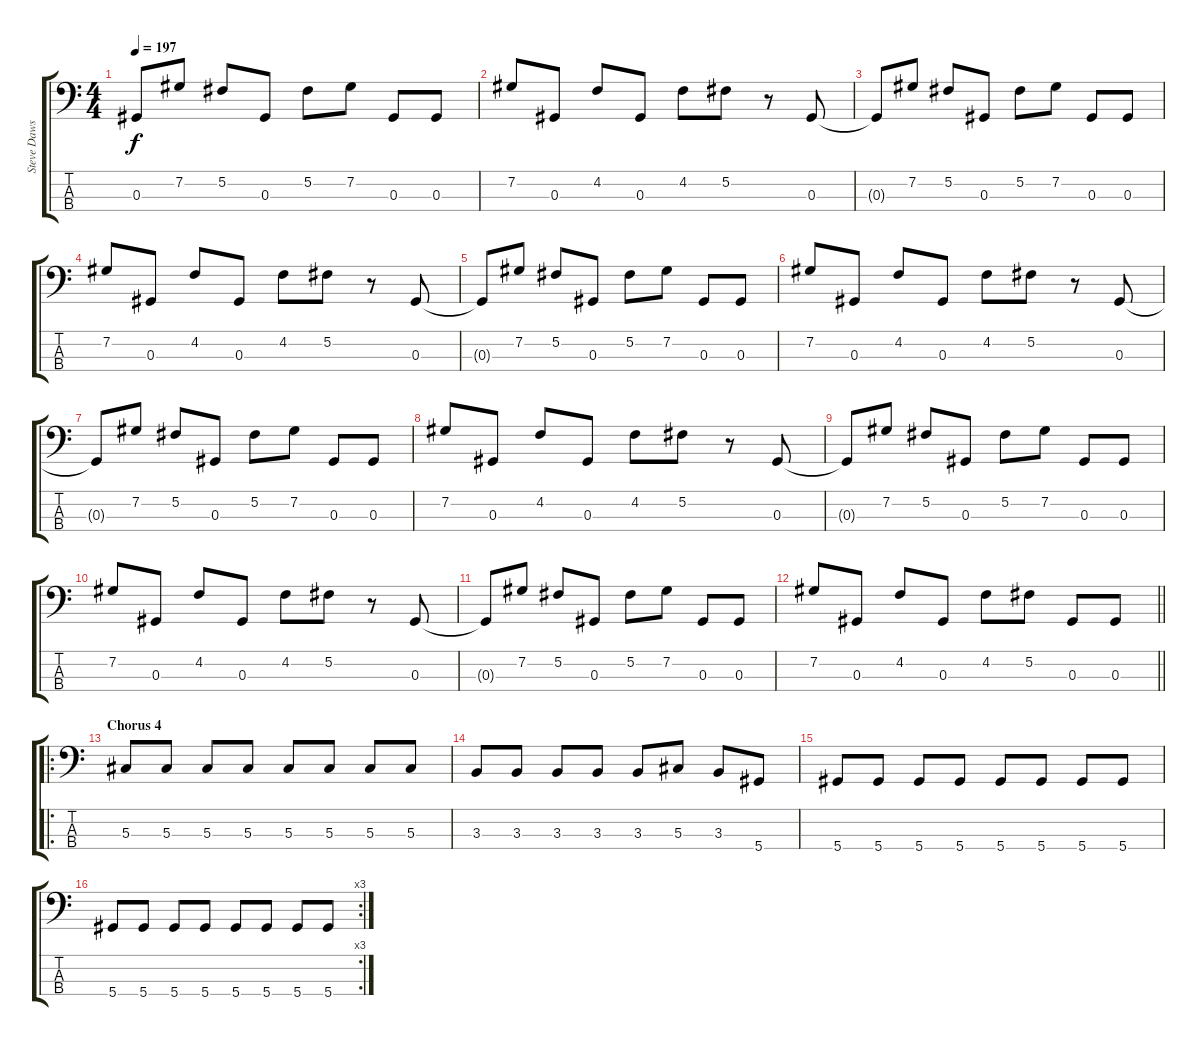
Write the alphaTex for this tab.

\track ("Steve Dawson" "Steve Daws") {instrument electricbassfinger}
\staff {score tabs}
\tuning (Gb2 Db2 Ab1 Eb1) {hide}
\ts (4 4)
\tempo 197
\clef f4
\ks c
0.3{t}.8{dy f} 7.2.8 5.2.8 0.3.8 5.2.8 7.2.8 0.3.8 0.3.8 |
7.2.8 0.3.8 4.2.8 0.3.8 4.2.8 5.2.8 r.8 0.3.8 |
0.3{t}.8 7.2.8 5.2.8 0.3.8 5.2.8 7.2.8 0.3.8 0.3.8 |
7.2.8 0.3.8 4.2.8 0.3.8 4.2.8 5.2.8 r.8 0.3.8 |
0.3{t}.8 7.2.8 5.2.8 0.3.8 5.2.8 7.2.8 0.3.8 0.3.8 |
7.2.8 0.3.8 4.2.8 0.3.8 4.2.8 5.2.8 r.8 0.3.8 |
0.3{t}.8 7.2.8 5.2.8 0.3.8 5.2.8 7.2.8 0.3.8 0.3.8 |
7.2.8 0.3.8 4.2.8 0.3.8 4.2.8 5.2.8 r.8 0.3.8 |
0.3{t}.8 7.2.8 5.2.8 0.3.8 5.2.8 7.2.8 0.3.8 0.3.8 |
7.2.8 0.3.8 4.2.8 0.3.8 4.2.8 5.2.8 r.8 0.3.8 |
0.3{t}.8 7.2.8 5.2.8 0.3.8 5.2.8 7.2.8 0.3.8 0.3.8 |
\barLineRight lightlight
7.2.8 0.3.8 4.2.8 0.3.8 4.2.8 5.2.8 0.3.8 0.3.8 |
\ro
\section ("" "Chorus 4")
5.3.8 5.3.8 5.3.8 5.3.8 5.3.8 5.3.8 5.3.8 5.3.8 |
3.3.8 3.3.8 3.3.8 3.3.8 3.3.8 5.3.8 3.3.8 5.4.8 |
5.4.8 5.4.8 5.4.8 5.4.8 5.4.8 5.4.8 5.4.8 5.4.8 |
\rc 3
5.4.8 5.4.8 5.4.8 5.4.8 5.4.8 5.4.8 5.4.8 5.4.8
